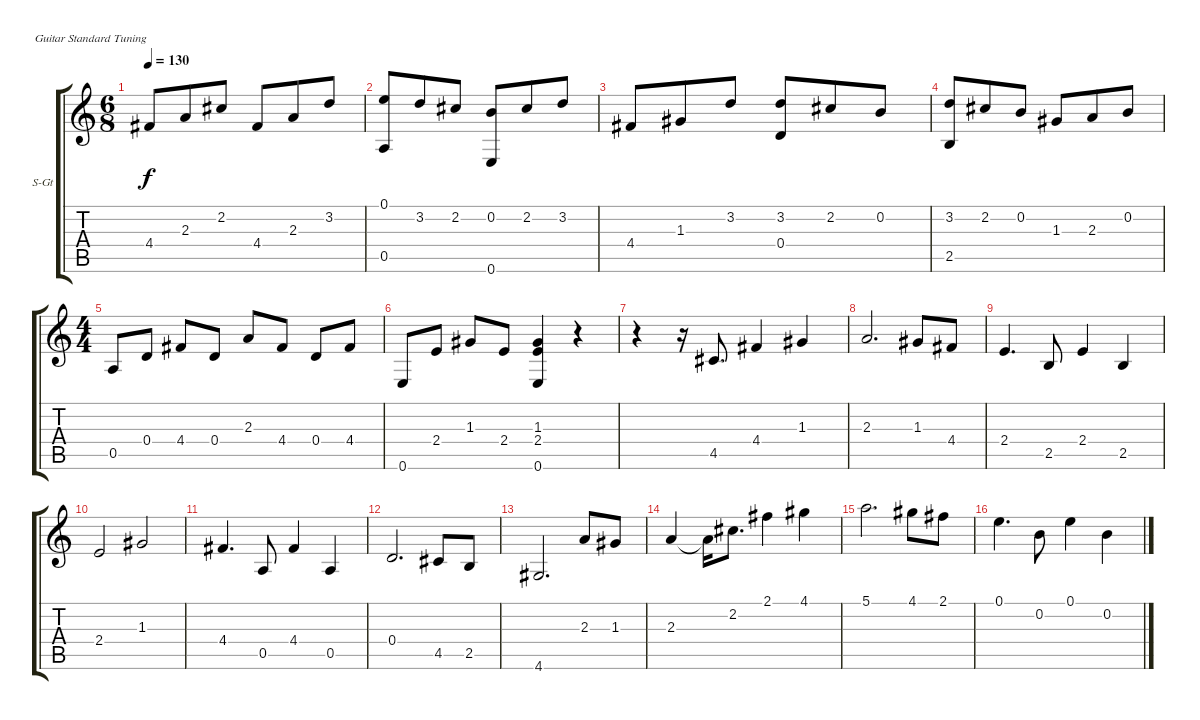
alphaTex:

\bracketExtendMode groupsimilarinstruments
\firstSystemTrackNameOrientation horizontal
\otherSystemsTrackNameOrientation horizontal
\track ("Guitar - Uriy Melisov" "S-Gt") {instrument acousticguitarsteel}
\staff {score tabs}
\tuning (E4 B3 G3 D3 A2 E2)
\ts (6 8)
\tempo 130
\clef g2
\ks c
4.4.8{dy f} 2.3.8 2.2.8 4.4.8 2.3.8 3.2.8 |
(0.1 0.5).8 3.2.8 2.2.8 (0.2 0.6).8 2.2.8 3.2.8 |
4.4.8 1.3.8 3.2.8 (3.2 0.4).8 2.2.8 0.2.8 |
(3.2 2.5).8 2.2.8 0.2.8 1.3.8 2.3.8 0.2.8 |
\ts (4 4)
0.5.8 0.4.8 4.4.8 0.4.8 2.3.8 4.4.8 0.4.8 4.4.8 |
0.6.8 2.4.8 1.3.8 2.4.8 (1.3 2.4 0.6).4 r.4 |
r.4 r.16 4.5.8{d} 4.4.4 1.3.4 |
2.3.2{d} 1.3.8 4.4.8 |
2.4.4{d} 2.5.8 2.4.4 2.5.4 |
2.4.2 1.3.2 |
4.4.4{d} 0.5.8 4.4.4 0.5.4 |
0.4.2{d} 4.5.8 2.5.8 |
4.6.2{d} 2.3.8 1.3.8 |
2.3.4 2.3{t}.16 2.2.8{d} 2.1.4 4.1.4 |
5.1.2{d} 4.1.8 2.1.8 |
0.1.4{d} 0.2.8 0.1.4 0.2.4
